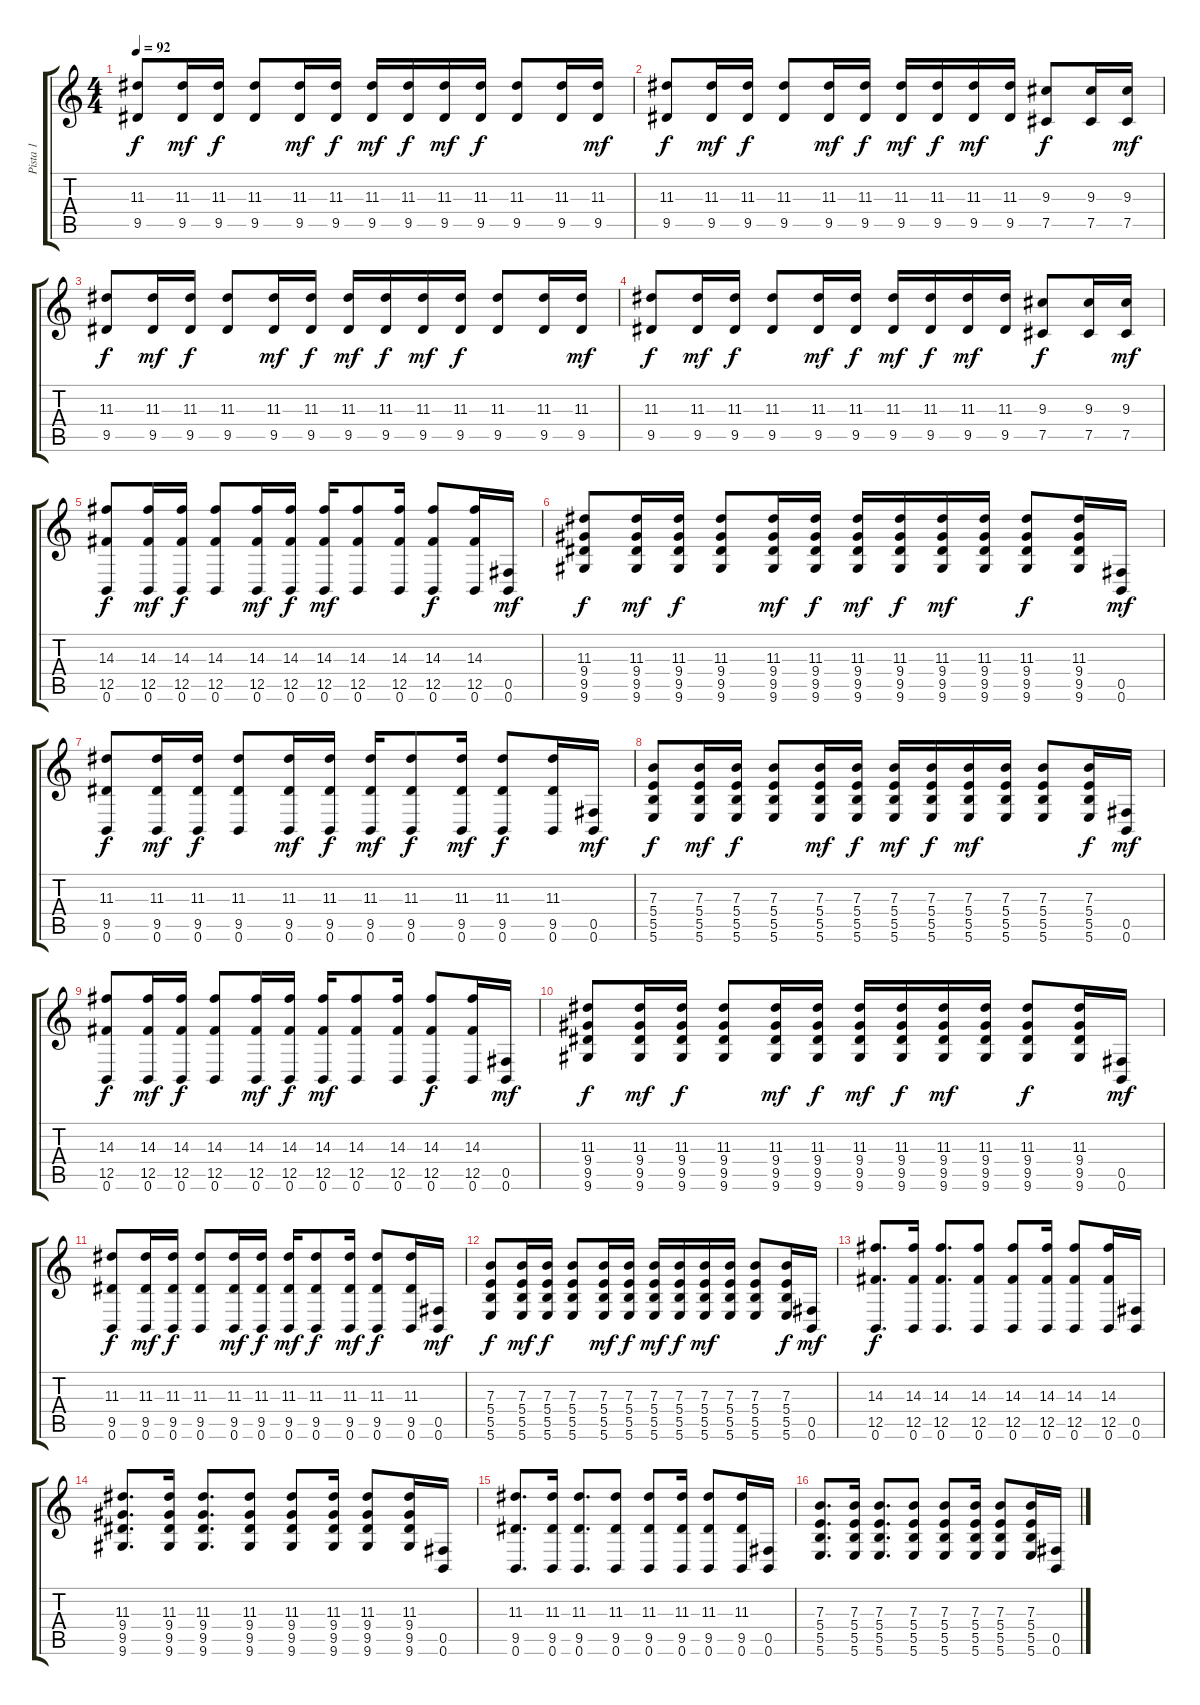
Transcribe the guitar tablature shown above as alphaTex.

\track ("Pista 1" "Pista 1") {instrument distortionguitar}
\staff {score tabs}
\tuning (Db4 Ab3 E3 B2 Gb2 B1) {hide}
\ts (4 4)
\tempo 92
\clef g2
\ks c
(11.3 9.5).8{dy f} (11.3 9.5).16{dy mf} (11.3 9.5).16{dy f} (11.3 9.5).8 (11.3 9.5).16{dy mf} (11.3 9.5).16{dy f} (11.3 9.5).16{dy mf} (11.3 9.5).16{dy f} (11.3 9.5).16{dy mf} (11.3 9.5).16{dy f} (11.3 9.5).8 (11.3 9.5).16 (11.3 9.5).16{dy mf} |
(11.3 9.5).8{dy f} (11.3 9.5).16{dy mf} (11.3 9.5).16{dy f} (11.3 9.5).8 (11.3 9.5).16{dy mf} (11.3 9.5).16{dy f} (11.3 9.5).16{dy mf} (11.3 9.5).16{dy f} (11.3 9.5).16{dy mf} (11.3 9.5).16 (9.3 7.5).8{dy f} (9.3 7.5).16 (9.3 7.5).16{dy mf} |
(11.3 9.5).8{dy f} (11.3 9.5).16{dy mf} (11.3 9.5).16{dy f} (11.3 9.5).8 (11.3 9.5).16{dy mf} (11.3 9.5).16{dy f} (11.3 9.5).16{dy mf} (11.3 9.5).16{dy f} (11.3 9.5).16{dy mf} (11.3 9.5).16{dy f} (11.3 9.5).8 (11.3 9.5).16 (11.3 9.5).16{dy mf} |
(11.3 9.5).8{dy f} (11.3 9.5).16{dy mf} (11.3 9.5).16{dy f} (11.3 9.5).8 (11.3 9.5).16{dy mf} (11.3 9.5).16{dy f} (11.3 9.5).16{dy mf} (11.3 9.5).16{dy f} (11.3 9.5).16{dy mf} (11.3 9.5).16 (9.3 7.5).8{dy f} (9.3 7.5).16 (9.3 7.5).16{dy mf} |
(14.3 12.5 0.6).8{dy f} (14.3 12.5 0.6).16{dy mf} (14.3 12.5 0.6).16{dy f} (14.3 12.5 0.6).8 (14.3 12.5 0.6).16{dy mf} (14.3 12.5 0.6).16{dy f} (14.3 12.5 0.6).16{dy mf} (14.3 12.5 0.6).8 (14.3 12.5 0.6).16 (14.3 12.5 0.6).8{dy f} (14.3 12.5 0.6).16 (0.5 0.6).16{dy mf} |
(11.3 9.4 9.5 9.6).8{dy f} (11.3 9.4 9.5 9.6).16{dy mf} (11.3 9.4 9.5 9.6).16{dy f} (11.3 9.4 9.5 9.6).8 (11.3 9.4 9.5 9.6).16{dy mf} (11.3 9.4 9.5 9.6).16{dy f} (11.3 9.4 9.5 9.6).16{dy mf} (11.3 9.4 9.5 9.6).16{dy f} (11.3 9.4 9.5 9.6).16{dy mf} (11.3 9.4 9.5 9.6).16 (11.3 9.4 9.5 9.6).8{dy f} (11.3 9.4 9.5 9.6).16 (0.5 0.6).16{dy mf} |
(11.3 9.5 0.6).8{dy f} (11.3 9.5 0.6).16{dy mf} (11.3 9.5 0.6).16{dy f} (11.3 9.5 0.6).8 (11.3 9.5 0.6).16{dy mf} (11.3 9.5 0.6).16{dy f} (11.3 9.5 0.6).16{dy mf} (11.3 9.5 0.6).8{dy f} (11.3 9.5 0.6).16{dy mf} (11.3 9.5 0.6).8{dy f} (11.3 9.5 0.6).16 (0.5 0.6).16{dy mf} |
(7.3 5.4 5.5 5.6).8{dy f} (7.3 5.4 5.5 5.6).16{dy mf} (7.3 5.4 5.5 5.6).16{dy f} (7.3 5.4 5.5 5.6).8 (7.3 5.4 5.5 5.6).16{dy mf} (7.3 5.4 5.5 5.6).16{dy f} (7.3 5.4 5.5 5.6).16{dy mf} (7.3 5.4 5.5 5.6).16{dy f} (7.3 5.4 5.5 5.6).16{dy mf} (7.3 5.4 5.5 5.6).16 (7.3 5.4 5.5 5.6).8 (7.3 5.4 5.5 5.6).16{dy f} (0.5 0.6).16{dy mf} |
(14.3 12.5 0.6).8{dy f} (14.3 12.5 0.6).16{dy mf} (14.3 12.5 0.6).16{dy f} (14.3 12.5 0.6).8 (14.3 12.5 0.6).16{dy mf} (14.3 12.5 0.6).16{dy f} (14.3 12.5 0.6).16{dy mf} (14.3 12.5 0.6).8 (14.3 12.5 0.6).16 (14.3 12.5 0.6).8{dy f} (14.3 12.5 0.6).16 (0.5 0.6).16{dy mf} |
(11.3 9.4 9.5 9.6).8{dy f} (11.3 9.4 9.5 9.6).16{dy mf} (11.3 9.4 9.5 9.6).16{dy f} (11.3 9.4 9.5 9.6).8 (11.3 9.4 9.5 9.6).16{dy mf} (11.3 9.4 9.5 9.6).16{dy f} (11.3 9.4 9.5 9.6).16{dy mf} (11.3 9.4 9.5 9.6).16{dy f} (11.3 9.4 9.5 9.6).16{dy mf} (11.3 9.4 9.5 9.6).16 (11.3 9.4 9.5 9.6).8{dy f} (11.3 9.4 9.5 9.6).16 (0.5 0.6).16{dy mf} |
(11.3 9.5 0.6).8{dy f} (11.3 9.5 0.6).16{dy mf} (11.3 9.5 0.6).16{dy f} (11.3 9.5 0.6).8 (11.3 9.5 0.6).16{dy mf} (11.3 9.5 0.6).16{dy f} (11.3 9.5 0.6).16{dy mf} (11.3 9.5 0.6).8{dy f} (11.3 9.5 0.6).16{dy mf} (11.3 9.5 0.6).8{dy f} (11.3 9.5 0.6).16 (0.5 0.6).16{dy mf} |
(7.3 5.4 5.5 5.6).8{dy f} (7.3 5.4 5.5 5.6).16{dy mf} (7.3 5.4 5.5 5.6).16{dy f} (7.3 5.4 5.5 5.6).8 (7.3 5.4 5.5 5.6).16{dy mf} (7.3 5.4 5.5 5.6).16{dy f} (7.3 5.4 5.5 5.6).16{dy mf} (7.3 5.4 5.5 5.6).16{dy f} (7.3 5.4 5.5 5.6).16{dy mf} (7.3 5.4 5.5 5.6).16 (7.3 5.4 5.5 5.6).8 (7.3 5.4 5.5 5.6).16{dy f} (0.5 0.6).16{dy mf} |
(14.3 12.5 0.6).8{d dy f instrument distortionguitar} (14.3 12.5 0.6).16 (14.3 12.5 0.6).8{d} (14.3 12.5 0.6).8 (14.3 12.5 0.6).8 (14.3 12.5 0.6).16 (14.3 12.5 0.6).8 (14.3 12.5 0.6).16 (0.5 0.6).16 |
(11.3 9.4 9.5 9.6).8{d} (11.3 9.4 9.5 9.6).16 (11.3 9.4 9.5 9.6).8{d} (11.3 9.4 9.5 9.6).8 (11.3 9.4 9.5 9.6).8 (11.3 9.4 9.5 9.6).16 (11.3 9.4 9.5 9.6).8 (11.3 9.4 9.5 9.6).16 (0.5 0.6).16 |
(11.3 9.5 0.6).8{d} (11.3 9.5 0.6).16 (11.3 9.5 0.6).8{d} (11.3 9.5 0.6).8 (11.3 9.5 0.6).8 (11.3 9.5 0.6).16 (11.3 9.5 0.6).8 (11.3 9.5 0.6).16 (0.5 0.6).16 |
(7.3 5.4 5.5 5.6).8{d} (7.3 5.4 5.5 5.6).16 (7.3 5.4 5.5 5.6).8{d} (7.3 5.4 5.5 5.6).8 (7.3 5.4 5.5 5.6).8 (7.3 5.4 5.5 5.6).16 (7.3 5.4 5.5 5.6).8 (7.3 5.4 5.5 5.6).16 (0.5 0.6).16
